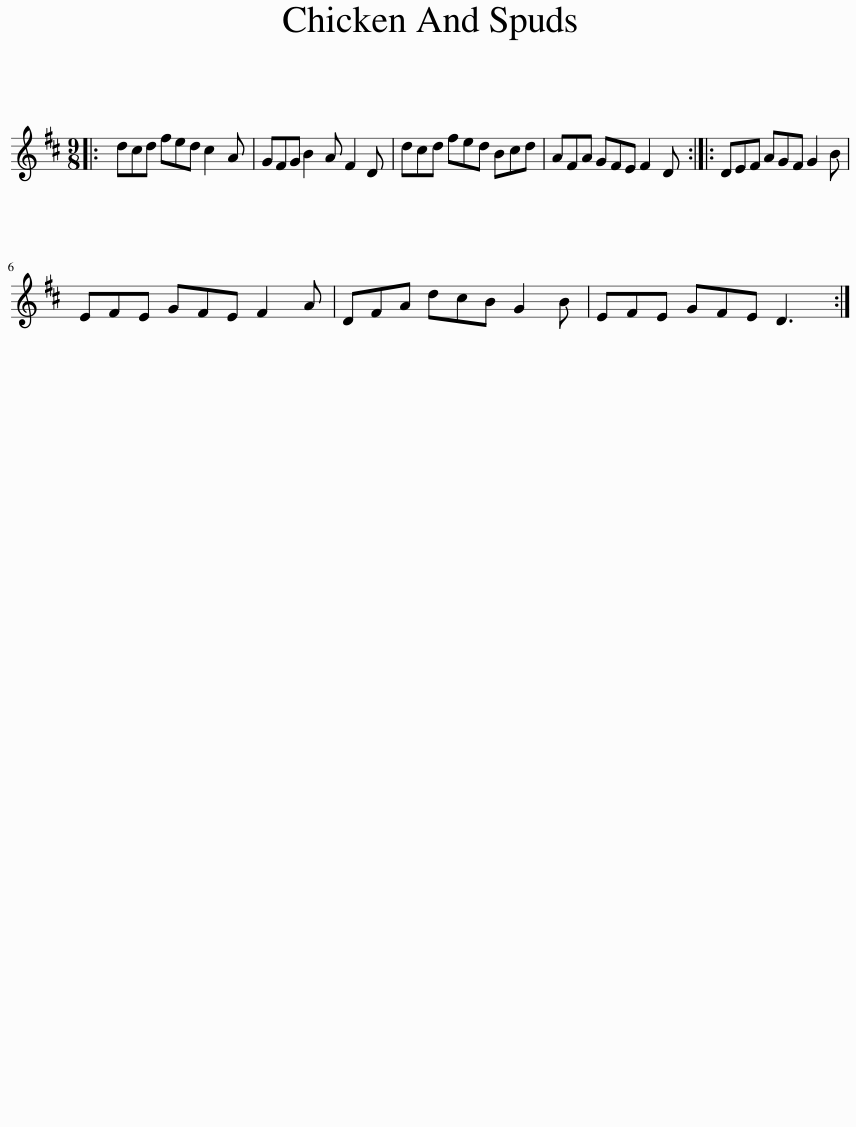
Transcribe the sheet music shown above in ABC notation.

X:1
L:1/8
M:9/8
I:linebreak $
K:D
V:1 treble
V:1
|: dcd fed c2 A | GFG B2 A F2 D | dcd fed Bcd | AFA GFE F2 D :: DEF AGF G2 B |$ %5
 EFE GFE F2 A | DFA dcB G2 B | EFE GFE D3 :| %8
